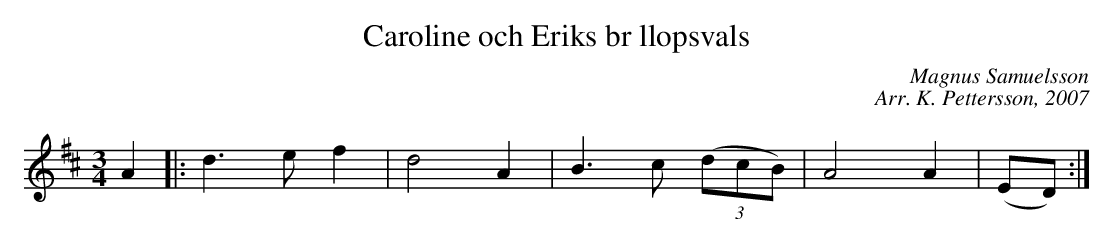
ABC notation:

X:1
T: Caroline och Eriks br llopsvals
C: Magnus Samuelsson
C: Arr. K. Pettersson, 2007
M: 3/4
L: 1/4
K: D
V:1
A |: d>ef | d2A | B>c ((3d/c/B/) | A2A | (E/D/) :|
